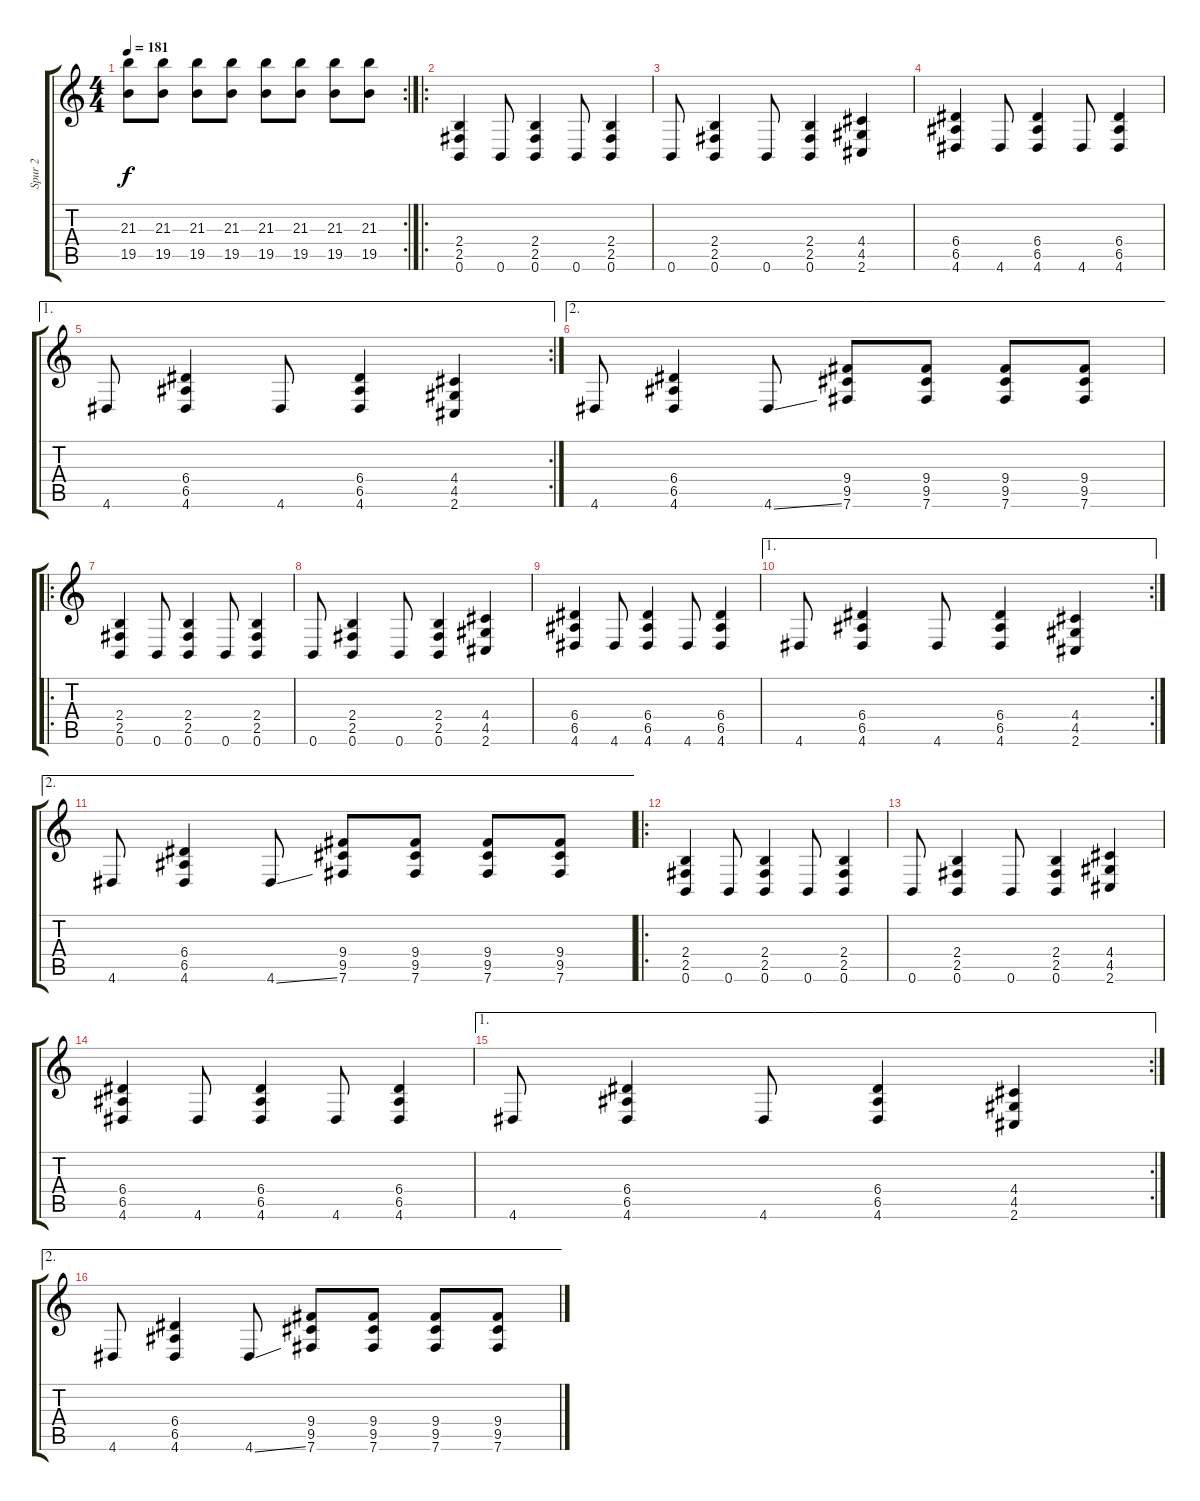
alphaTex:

\track ("Spur 2" "Spur 2") {instrument distortionguitar}
\staff {score tabs}
\tuning (B3 Gb3 D3 A2 E2 B1) {hide}
\rc 2
\ts (4 4)
\tempo 181
\clef g2
\ks c
(21.3 19.5).8{dy f} (21.3 19.5).8 (21.3 19.5).8 (21.3 19.5).8 (21.3 19.5).8 (21.3 19.5).8 (21.3 19.5).8 (21.3 19.5).8 |
\ro
(2.4 2.5 0.6).4 0.6.8 (2.4 2.5 0.6).4 0.6.8 (2.4 2.5 0.6).4 |
0.6.8 (2.4 2.5 0.6).4 0.6.8 (2.4 2.5 0.6).4 (4.4 4.5 2.6).4 |
(6.4 6.5 4.6).4 4.6.8 (6.4 6.5 4.6).4 4.6.8 (6.4 6.5 4.6).4 |
\ae 1
\rc 2
4.6.8 (6.4 6.5 4.6).4 4.6.8 (6.4 6.5 4.6).4 (4.4 4.5 2.6).4 |
\ae 2
4.6.8 (6.4 6.5 4.6).4 4.6{ss}.8 (9.4 9.5 7.6).8 (9.4 9.5 7.6).8 (9.4 9.5 7.6).8 (9.4 9.5 7.6).8 |
\ro
(2.4 2.5 0.6).4 0.6.8 (2.4 2.5 0.6).4 0.6.8 (2.4 2.5 0.6).4 |
0.6.8 (2.4 2.5 0.6).4 0.6.8 (2.4 2.5 0.6).4 (4.4 4.5 2.6).4 |
(6.4 6.5 4.6).4 4.6.8 (6.4 6.5 4.6).4 4.6.8 (6.4 6.5 4.6).4 |
\ae 1
\rc 2
4.6.8 (6.4 6.5 4.6).4 4.6.8 (6.4 6.5 4.6).4 (4.4 4.5 2.6).4 |
\ae 2
4.6.8 (6.4 6.5 4.6).4 4.6{ss}.8 (9.4 9.5 7.6).8 (9.4 9.5 7.6).8 (9.4 9.5 7.6).8 (9.4 9.5 7.6).8 |
\ro
(2.4 2.5 0.6).4 0.6.8 (2.4 2.5 0.6).4 0.6.8 (2.4 2.5 0.6).4 |
0.6.8 (2.4 2.5 0.6).4 0.6.8 (2.4 2.5 0.6).4 (4.4 4.5 2.6).4 |
(6.4 6.5 4.6).4 4.6.8 (6.4 6.5 4.6).4 4.6.8 (6.4 6.5 4.6).4 |
\ae 1
\rc 2
4.6.8 (6.4 6.5 4.6).4 4.6.8 (6.4 6.5 4.6).4 (4.4 4.5 2.6).4 |
\ae 2
4.6.8 (6.4 6.5 4.6).4 4.6{ss}.8 (9.4 9.5 7.6).8 (9.4 9.5 7.6).8 (9.4 9.5 7.6).8 (9.4 9.5 7.6).8
